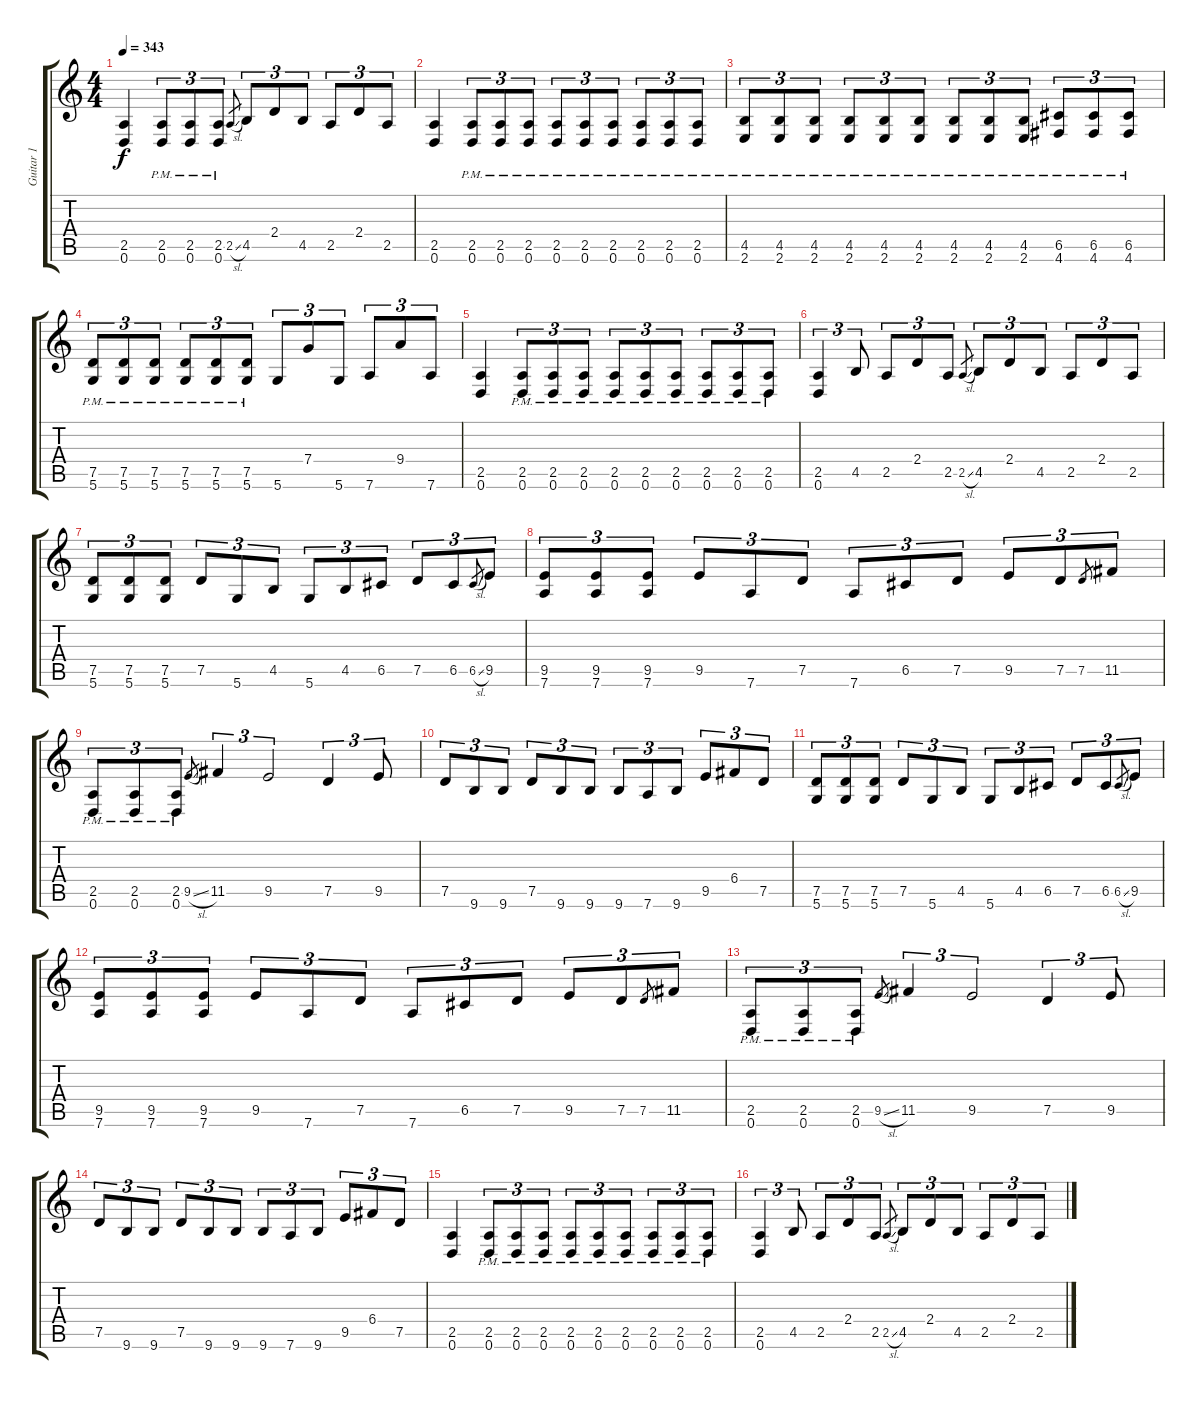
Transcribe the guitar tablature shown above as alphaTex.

\track ("Guitar 1" "Guitar 1") {instrument overdrivenguitar}
\staff {score tabs}
\tuning (D4 A3 F3 C3 G2 D2) {hide}
\ts (4 4)
\tempo 343
\clef g2
\ks c
(2.5 0.6).4{dy f} (2.5{pm} 0.6{pm}).8{tu (3 2)} (2.5{pm} 0.6{pm}).8{tu (3 2)} (2.5{pm} 0.6{pm}).8{tu (3 2)} 2.5{sl}.8{gr} 4.5.8{tu (3 2)} 2.4.8{tu (3 2)} 4.5.8{tu (3 2)} 2.5.8{tu (3 2)} 2.4.8{tu (3 2)} 2.5.8{tu (3 2)} |
(2.5 0.6).4 (2.5{pm} 0.6{pm}).8{tu (3 2)} (2.5{pm} 0.6{pm}).8{tu (3 2)} (2.5{pm} 0.6{pm}).8{tu (3 2)} (2.5{pm} 0.6{pm}).8{tu (3 2)} (2.5{pm} 0.6{pm}).8{tu (3 2)} (2.5{pm} 0.6{pm}).8{tu (3 2)} (2.5{pm} 0.6{pm}).8{tu (3 2)} (2.5{pm} 0.6{pm}).8{tu (3 2)} (2.5{pm} 0.6{pm}).8{tu (3 2)} |
(4.5{pm} 2.6{pm}).8{tu (3 2)} (4.5{pm} 2.6{pm}).8{tu (3 2)} (4.5{pm} 2.6{pm}).8{tu (3 2)} (4.5{pm} 2.6{pm}).8{tu (3 2)} (4.5{pm} 2.6{pm}).8{tu (3 2)} (4.5{pm} 2.6{pm}).8{tu (3 2)} (4.5{pm} 2.6{pm}).8{tu (3 2)} (4.5{pm} 2.6{pm}).8{tu (3 2)} (4.5{pm} 2.6{pm}).8{tu (3 2)} (6.5{pm} 4.6{pm}).8{tu (3 2)} (6.5{pm} 4.6{pm}).8{tu (3 2)} (6.5{pm} 4.6{pm}).8{tu (3 2)} |
(7.5{pm} 5.6{pm}).8{tu (3 2)} (7.5{pm} 5.6{pm}).8{tu (3 2)} (7.5{pm} 5.6{pm}).8{tu (3 2)} (7.5{pm} 5.6{pm}).8{tu (3 2)} (7.5{pm} 5.6{pm}).8{tu (3 2)} (7.5{pm} 5.6{pm}).8{tu (3 2)} 5.6.8{tu (3 2)} 7.4.8{tu (3 2)} 5.6.8{tu (3 2)} 7.6.8{tu (3 2)} 9.4.8{tu (3 2)} 7.6.8{tu (3 2)} |
(2.5 0.6).4 (2.5{pm} 0.6{pm}).8{tu (3 2)} (2.5{pm} 0.6{pm}).8{tu (3 2)} (2.5{pm} 0.6{pm}).8{tu (3 2)} (2.5{pm} 0.6{pm}).8{tu (3 2)} (2.5{pm} 0.6{pm}).8{tu (3 2)} (2.5{pm} 0.6{pm}).8{tu (3 2)} (2.5{pm} 0.6{pm}).8{tu (3 2)} (2.5{pm} 0.6{pm}).8{tu (3 2)} (2.5{pm} 0.6{pm}).8{tu (3 2)} |
(2.5 0.6).4{tu (3 2)} 4.5.8{tu (3 2)} 2.5.8{tu (3 2)} 2.4.8{tu (3 2)} 2.5.8{tu (3 2)} 2.5{sl}.8{gr} 4.5.8{tu (3 2)} 2.4.8{tu (3 2)} 4.5.8{tu (3 2)} 2.5.8{tu (3 2)} 2.4.8{tu (3 2)} 2.5.8{tu (3 2)} |
(7.5 5.6).8{tu (3 2)} (7.5 5.6).8{tu (3 2)} (7.5 5.6).8{tu (3 2)} 7.5.8{tu (3 2)} 5.6.8{tu (3 2)} 4.5.8{tu (3 2)} 5.6.8{tu (3 2)} 4.5.8{tu (3 2)} 6.5.8{tu (3 2)} 7.5.8{tu (3 2)} 6.5.8{tu (3 2)} 6.5{sl}.8{gr} 9.5.8{tu (3 2)} |
(9.5 7.6).8{tu (3 2)} (9.5 7.6).8{tu (3 2)} (9.5 7.6).8{tu (3 2)} 9.5.8{tu (3 2)} 7.6.8{tu (3 2)} 7.5.8{tu (3 2)} 7.6.8{tu (3 2)} 6.5.8{tu (3 2)} 7.5.8{tu (3 2)} 9.5.8{tu (3 2)} 7.5.8{tu (3 2)} 7.5.8{gr} 11.5.8{tu (3 2)} |
(2.5{pm} 0.6{pm}).8{tu (3 2)} (2.5{pm} 0.6{pm}).8{tu (3 2)} (2.5{pm} 0.6{pm}).8{tu (3 2)} 9.5{sl}.8{gr} 11.5.4{tu (3 2)} 9.5.2{tu (3 2)} 7.5.4{tu (3 2)} 9.5.8{tu (3 2)} |
7.5.8{tu (3 2)} 9.6.8{tu (3 2)} 9.6.8{tu (3 2)} 7.5.8{tu (3 2)} 9.6.8{tu (3 2)} 9.6.8{tu (3 2)} 9.6.8{tu (3 2)} 7.6.8{tu (3 2)} 9.6.8{tu (3 2)} 9.5.8{tu (3 2)} 6.4.8{tu (3 2)} 7.5.8{tu (3 2)} |
(7.5 5.6).8{tu (3 2)} (7.5 5.6).8{tu (3 2)} (7.5 5.6).8{tu (3 2)} 7.5.8{tu (3 2)} 5.6.8{tu (3 2)} 4.5.8{tu (3 2)} 5.6.8{tu (3 2)} 4.5.8{tu (3 2)} 6.5.8{tu (3 2)} 7.5.8{tu (3 2)} 6.5.8{tu (3 2)} 6.5{sl}.8{gr} 9.5.8{tu (3 2)} |
(9.5 7.6).8{tu (3 2)} (9.5 7.6).8{tu (3 2)} (9.5 7.6).8{tu (3 2)} 9.5.8{tu (3 2)} 7.6.8{tu (3 2)} 7.5.8{tu (3 2)} 7.6.8{tu (3 2)} 6.5.8{tu (3 2)} 7.5.8{tu (3 2)} 9.5.8{tu (3 2)} 7.5.8{tu (3 2)} 7.5.8{gr} 11.5.8{tu (3 2)} |
(2.5{pm} 0.6{pm}).8{tu (3 2)} (2.5{pm} 0.6{pm}).8{tu (3 2)} (2.5{pm} 0.6{pm}).8{tu (3 2)} 9.5{sl}.8{gr} 11.5.4{tu (3 2)} 9.5.2{tu (3 2)} 7.5.4{tu (3 2)} 9.5.8{tu (3 2)} |
7.5.8{tu (3 2)} 9.6.8{tu (3 2)} 9.6.8{tu (3 2)} 7.5.8{tu (3 2)} 9.6.8{tu (3 2)} 9.6.8{tu (3 2)} 9.6.8{tu (3 2)} 7.6.8{tu (3 2)} 9.6.8{tu (3 2)} 9.5.8{tu (3 2)} 6.4.8{tu (3 2)} 7.5.8{tu (3 2)} |
(2.5 0.6).4 (2.5{pm} 0.6{pm}).8{tu (3 2)} (2.5{pm} 0.6{pm}).8{tu (3 2)} (2.5{pm} 0.6{pm}).8{tu (3 2)} (2.5{pm} 0.6{pm}).8{tu (3 2)} (2.5{pm} 0.6{pm}).8{tu (3 2)} (2.5{pm} 0.6{pm}).8{tu (3 2)} (2.5{pm} 0.6{pm}).8{tu (3 2)} (2.5{pm} 0.6{pm}).8{tu (3 2)} (2.5{pm} 0.6{pm}).8{tu (3 2)} |
(2.5 0.6).4{tu (3 2)} 4.5.8{tu (3 2)} 2.5.8{tu (3 2)} 2.4.8{tu (3 2)} 2.5.8{tu (3 2)} 2.5{sl}.8{gr} 4.5.8{tu (3 2)} 2.4.8{tu (3 2)} 4.5.8{tu (3 2)} 2.5.8{tu (3 2)} 2.4.8{tu (3 2)} 2.5.8{tu (3 2)}
